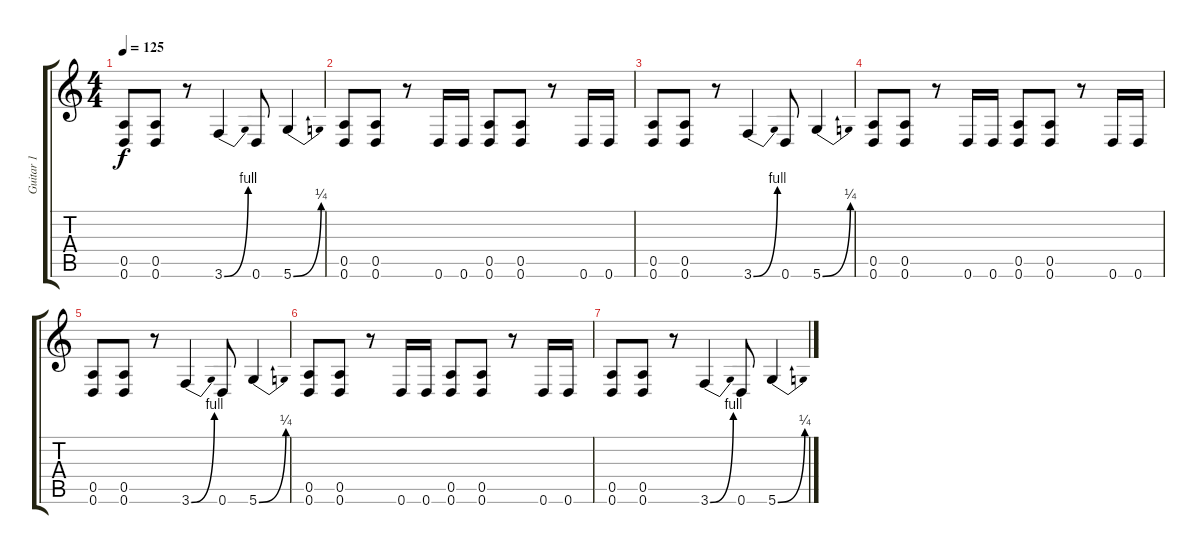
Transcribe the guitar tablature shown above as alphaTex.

\track ("Guitar 1" "Guitar 1") {instrument distortionguitar}
\staff {score tabs}
\tuning (E4 B3 G3 D3 A2 D2) {hide}
\ts (4 4)
\tempo 125
\clef g2
\ks c
(0.5 0.6).8{dy f} (0.5 0.6).8 r.8 3.6{be (bend 0 0 60 4)}.4 0.6.8 5.6{be (bend 0 0 60 1)}.4 |
(0.5 0.6).8 (0.5 0.6).8 r.8 0.6.16 0.6.16 (0.5 0.6).8 (0.5 0.6).8 r.8 0.6.16 0.6.16 |
(0.5 0.6).8 (0.5 0.6).8 r.8 3.6{be (bend 0 0 60 4)}.4 0.6.8 5.6{be (bend 0 0 60 1)}.4 |
(0.5 0.6).8{volume 0} (0.5 0.6).8 r.8 0.6.16 0.6.16 (0.5 0.6).8 (0.5 0.6).8 r.8 0.6.16 0.6.16 |
(0.5 0.6).8 (0.5 0.6).8 r.8 3.6{be (bend 0 0 60 4)}.4 0.6.8 5.6{be (bend 0 0 60 1)}.4 |
(0.5 0.6).8 (0.5 0.6).8 r.8 0.6.16 0.6.16 (0.5 0.6).8 (0.5 0.6).8 r.8 0.6.16 0.6.16 |
(0.5 0.6).8 (0.5 0.6).8 r.8 3.6{be (bend 0 0 60 4)}.4 0.6.8 5.6{be (bend 0 0 60 1)}.4
